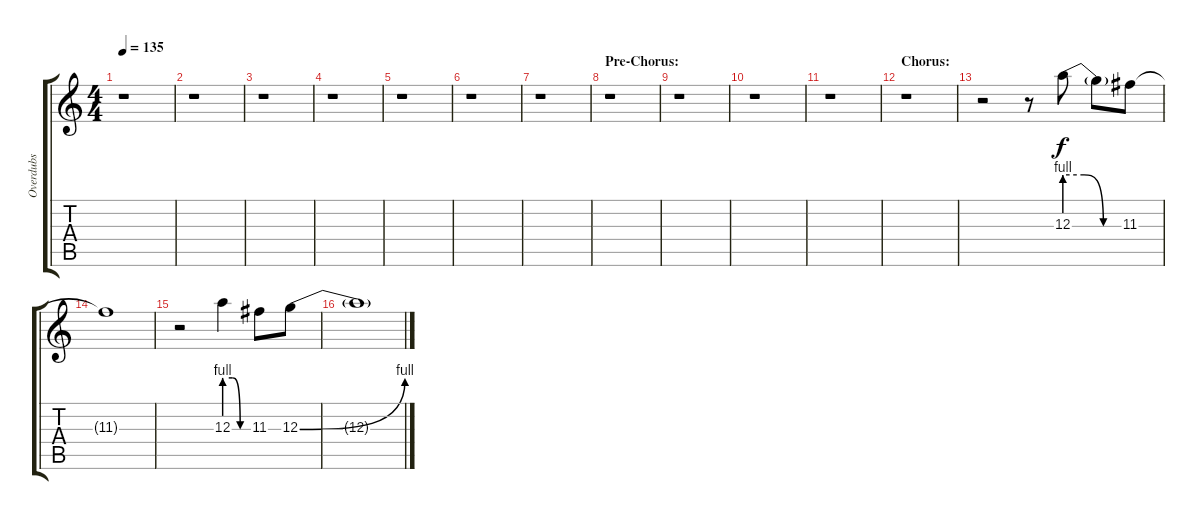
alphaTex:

\track ("Overdubs" "Overdubs") {instrument distortionguitar}
\staff {score tabs}
\tuning (E4 B3 G3 D3 A2 E2) {hide}
\ts (4 4)
\tempo 135
\clef g2
\ks c
r.1{dy f} |
r.1 |
r.1 |
r.1 |
r.1 |
r.1 |
r.1 |
\section ("" "Pre-Chorus:")
r.1 |
r.1 |
r.1 |
r.1 |
\section ("" "Chorus:")
r.1 |
r.2 r.8 12.3{be (custom 0 4 20 4 40 0 60 0)}.8 12.3{t}.8 11.3.8 |
11.3{t}.1 |
r.2 12.3{be (custom 0 4 20 4 40 0 60 0)}.4 11.3.8 12.3{be (bend 0 0 60 4)}.8 |
12.3{t}.1
